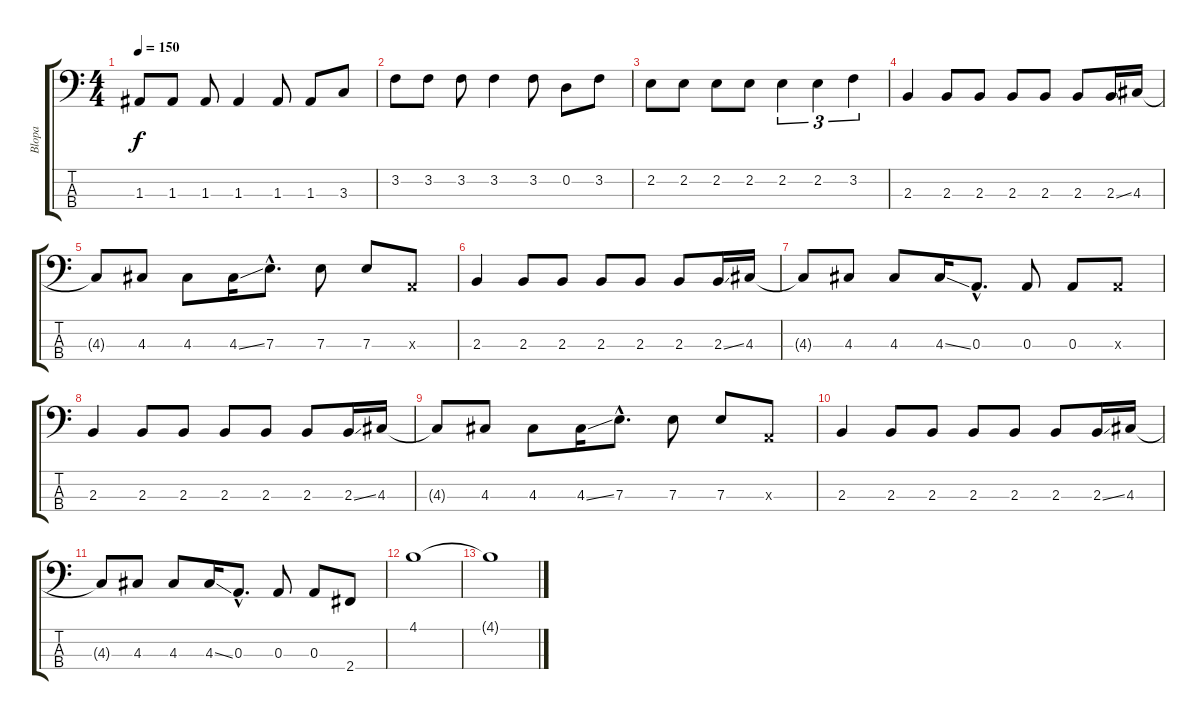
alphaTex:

\track ("Blopa" "Blopa") {instrument electricbassfinger}
\staff {score tabs}
\tuning (G2 D2 A1 E1) {hide}
\ts (4 4)
\tempo 150
\clef f4
\ks c
1.3.8{dy f} 1.3.8 1.3.8 1.3.4 1.3.8 1.3.8 3.3.8 |
3.2.8 3.2.8 3.2.8 3.2.4 3.2.8 0.2.8 3.2.8 |
2.2.8 2.2.8 2.2.8 2.2.8 2.2.4{tu (3 2)} 2.2.4{tu (3 2)} 3.2.4{tu (3 2)} |
2.3.4 2.3.8 2.3.8 2.3.8 2.3.8 2.3.8 2.3{ss}.16 4.3.16 |
4.3{t}.8 4.3.8 4.3.8 4.3{ss}.16 7.3{hac}.8{d} 7.3.8 7.3.8 0.3{x}.8 |
2.3.4 2.3.8 2.3.8 2.3.8 2.3.8 2.3.8 2.3{ss}.16 4.3.16 |
4.3{t}.8 4.3.8 4.3.8 4.3{ss}.16 0.3{hac}.8{d} 0.3.8 0.3.8 0.3{x}.8 |
2.3.4 2.3.8 2.3.8 2.3.8 2.3.8 2.3.8 2.3{ss}.16 4.3.16 |
4.3{t}.8 4.3.8 4.3.8 4.3{ss}.16 7.3{hac}.8{d} 7.3.8 7.3.8 0.3{x}.8 |
2.3.4 2.3.8 2.3.8 2.3.8 2.3.8 2.3.8 2.3{ss}.16 4.3.16 |
4.3{t}.8 4.3.8 4.3.8 4.3{ss}.16 0.3{hac}.8{d} 0.3.8 0.3.8 2.4.8 |
4.1.1 |
4.1{t}.1
